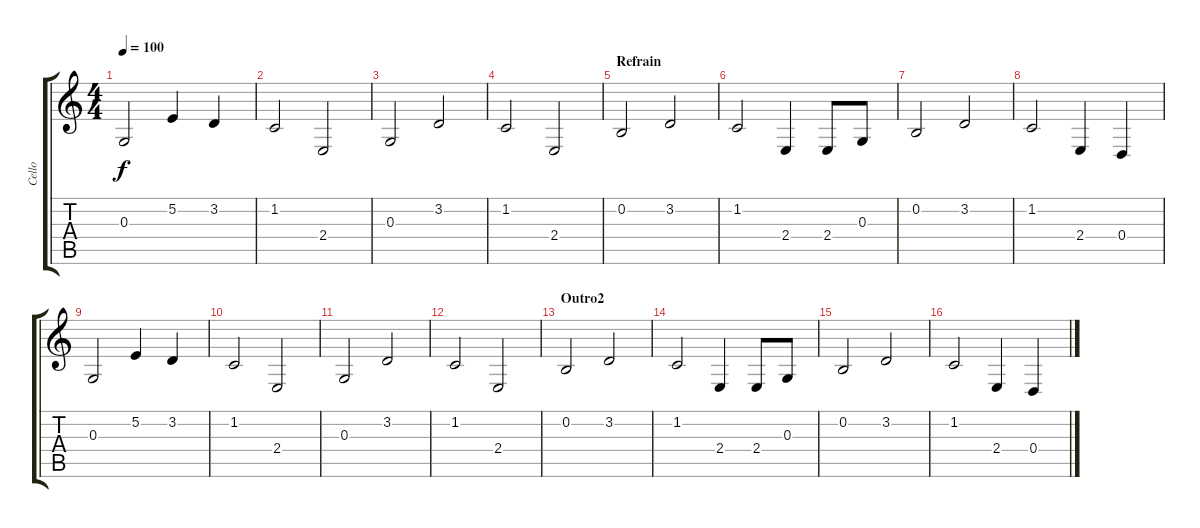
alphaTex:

\track ("Cello" "Cello") {instrument cello}
\staff {score tabs}
\tuning (E4 B3 G3 D3 A2 E2) {hide}
\ts (4 4)
\tempo 100
\clef g2
\ks c
0.3.2{dy f} 5.2.4 3.2.4 |
1.2.2 2.4.2 |
0.3.2 3.2.2 |
1.2.2 2.4.2 |
\section ("" "Refrain")
0.2.2 3.2.2 |
1.2.2 2.4.4 2.4.8 0.3.8 |
0.2.2 3.2.2 |
1.2.2 2.4.4 0.4.4 |
0.3.2 5.2.4 3.2.4 |
1.2.2 2.4.2 |
0.3.2 3.2.2 |
1.2.2 2.4.2 |
\section ("" "Outro2")
0.2.2 3.2.2 |
1.2.2 2.4.4 2.4.8 0.3.8 |
0.2.2 3.2.2 |
1.2.2 2.4.4 0.4.4
